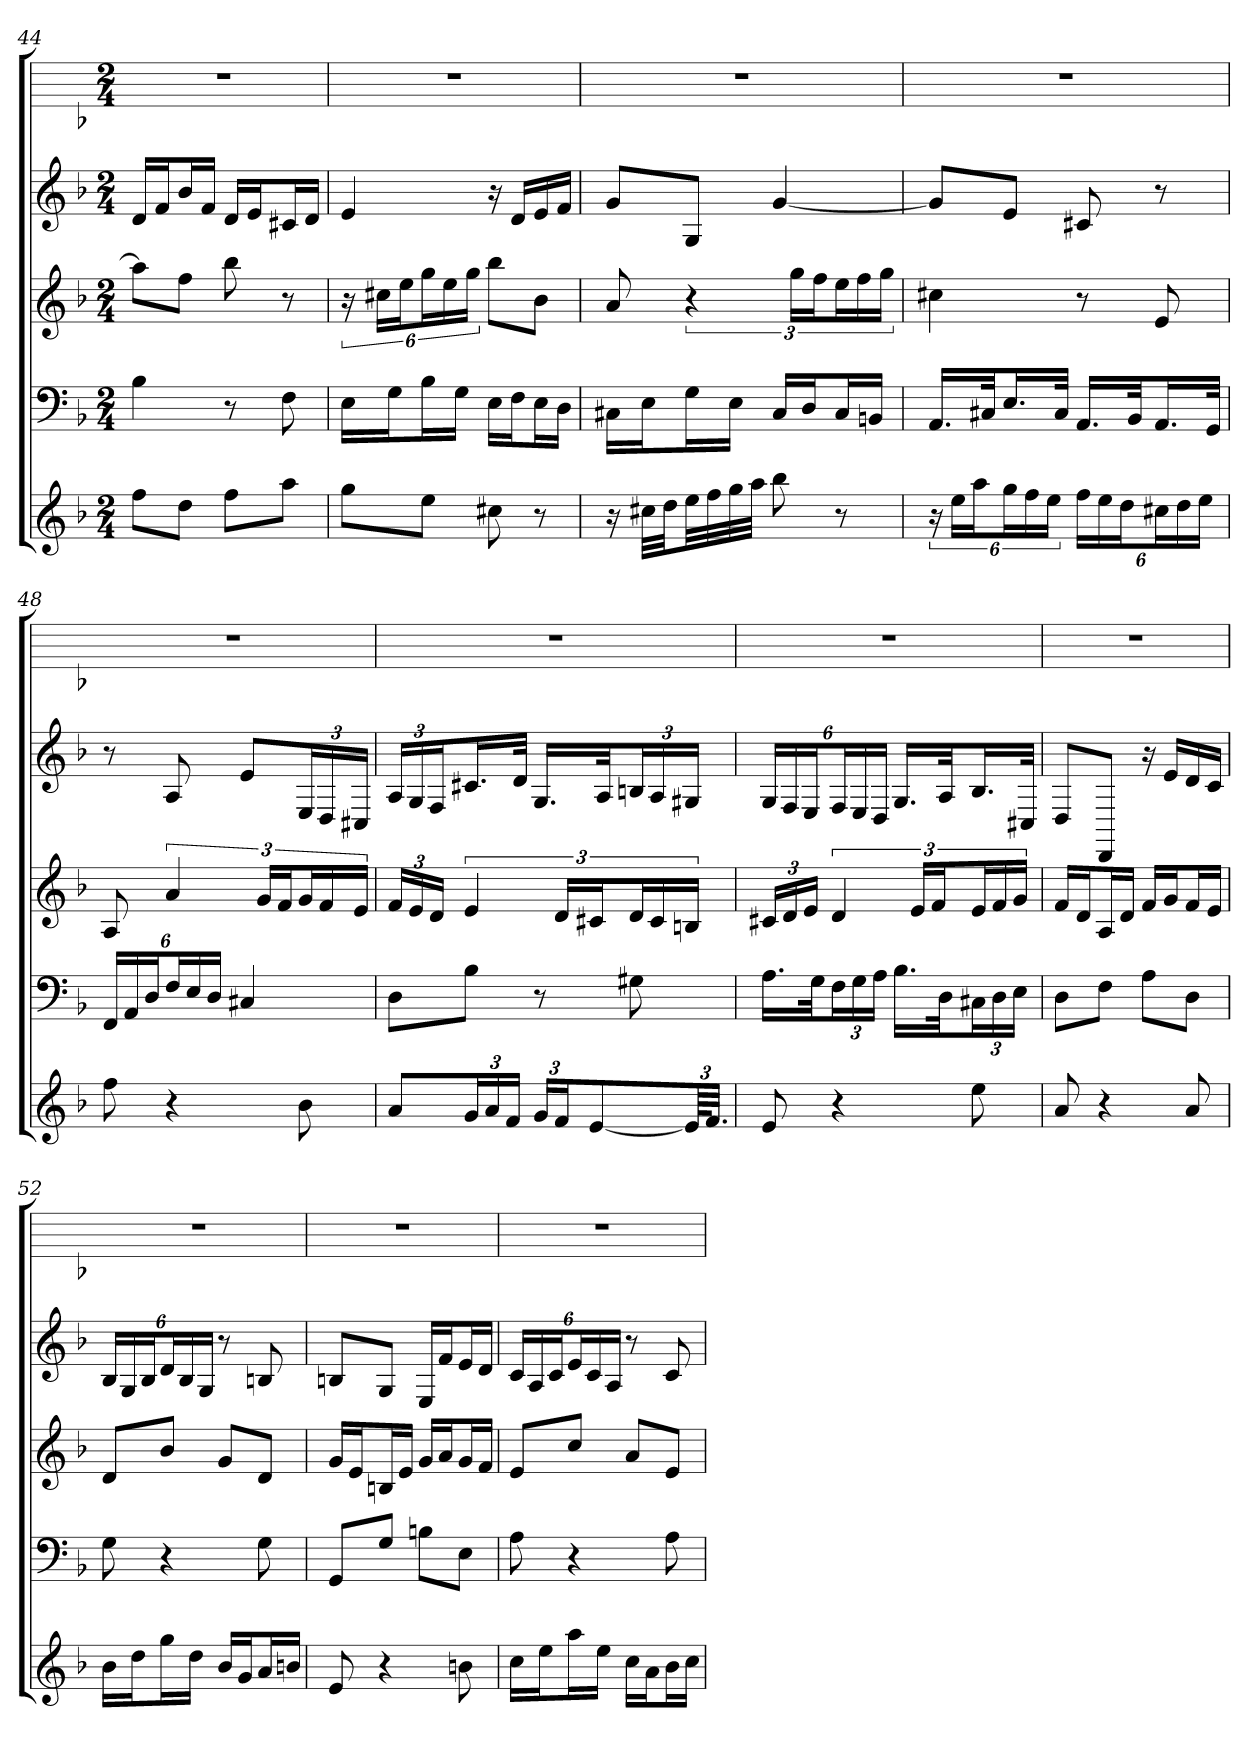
**kern	**kern	**kern	**kern	**kern
*part5	*part4	*part3	*part2	*part1
*staff5	*staff4	*staff3	*staff2	*staff1
*k[b-]	*k[b-]	*k[b-]	*k[b-]	*k[b-]
*d:	*d:	*d:	*d:	*d:
*M2/4	*M2/4	*M2/4	*M2/4	*M2/4
=44	=44	=44	=44	=44
8ffL	4B-	8aaL]	16dLL	2r
.	.	.	16fJ	.
8ddJ	.	8ffJ	16b-L	.
.	.	.	16fJJ	.
8ffL	8r	8bb-	16dLL	.
.	.	.	16eJ	.
8aaJ	8F	8r	16c#XL	.
.	.	.	16dJJ	.
=45	=45	=45	=45	=45
8ggL	16ELL	24r	4e	2r
.	.	24cc#XLL	.	.
.	16GJ	.	.	.
.	.	24eeJ	.	.
8eeJ	16B-L	24ggL	.	.
.	.	24ee	.	.
.	16GJJ	.	.	.
.	.	24ggJJ	.	.
8cc#X	16ELL	8bb-L	16r	.
.	16FJ	.	16dLL	.
8r	16EL	8b-J	16e	.
.	16DJJ	.	16fJJ	.
=46	=46	=46	=46	=46
16r	16C#XLL	8a	8gL	2r
32cc#XLLL	16EJ	.	.	.
32ddJJ	.	.	.	.
32eeLL	16GL	6r	8GJ	.
32ff	.	.	.	.
32gg	16EJJ	.	.	.
32aaJJJ	.	.	.	.
8bb-	16C#LL	.	[4g	.
.	.	24ggLL	.	.
.	16DJ	.	.	.
.	.	24ffJ	.	.
8r	16C#L	24eeL	.	.
.	.	24ff	.	.
.	16BBnJJ	.	.	.
.	.	24ggJJ	.	.
=47	=47	=47	=47	=47
24r	16.AALL	4cc#X	8gL]	2r
24eeLL	.	.	.	.
24aaJ	.	.	.	.
.	32C#XJk	.	.	.
24ggL	16.EL	.	8eJ	.
24ff	.	.	.	.
24eeJJ	.	.	.	.
.	32C#JJk	.	.	.
24ffLL	16.AALL	8r	8c#X	.
24ee	.	.	.	.
24ddJ	.	.	.	.
.	32BB-Jk	.	.	.
24cc#XL	16.AAL	8e	8r	.
24dd	.	.	.	.
24eeJJ	.	.	.	.
.	32GGJJk	.	.	.
=48	=48	=48	=48	=48
8ff	24FFLL	8A	8r	2r
.	24AA	.	.	.
.	24DJ	.	.	.
4r	24FL	6a	8A	.
.	24E	.	.	.
.	24DJJ	.	.	.
.	4C#X	.	8eL	.
.	.	24gLL	.	.
.	.	24fJ	.	.
8b-	.	24gL	24EL	.
.	.	24f	24D	.
.	.	24eJJ	24C#XJJ	.
=49	=49	=49	=49	=49
8aL	8DL	24fLL	24ALL	2r
.	.	24e	24G	.
.	.	24dJJ	24FJ	.
24gL	8B-J	6e	16.c#XL	.
24a	.	.	.	.
24fJJ	.	.	.	.
.	.	.	32dJJk	.
24gLL	8r	.	16.GLL	.
24fJ	.	24dLL	.	.
[8e	.	24c#XJ	.	.
.	.	.	32AJk	.
.	8G#X	24dL	24BnL	.
.	.	24c#	24A	.
96eKLL]	.	24BnJJ	24G#XJJ	.
48.fJJJ	.	.	.	.
=50	=50	=50	=50	=50
8e	16.ALL	24c#XLL	24GLL	2r
.	.	24d	24F	.
.	.	24eJJ	24EJ	.
.	32GJk	.	.	.
4r	24FL	6d	24FL	.
.	24G	.	24E	.
.	24AJJ	.	24DJJ	.
.	16.B-LL	.	16.GLL	.
.	.	24eLL	.	.
.	.	24fJ	.	.
.	32DJk	.	32AJk	.
8ee	24C#XL	24eL	16.B-L	.
.	24D	24f	.	.
.	24EJJ	24gJJ	.	.
.	.	.	32C#XJJk	.
=51	=51	=51	=51	=51
8a	8DL	16fLL	8DL	2r
.	.	16dJ	.	.
4r	8FJ	16AL	8DDJ	.
.	.	16dJJ	.	.
.	8AL	16fLL	16r	.
.	.	16gJ	16eLL	.
8a	8DJ	16fL	16d	.
.	.	16eJJ	16cJJ	.
=52	=52	=52	=52	=52
16b-LL	8G	8dL	24B-LL	2r
.	.	.	24G	.
16ddJ	.	.	.	.
.	.	.	24B-J	.
16ggL	4r	8b-J	24dL	.
.	.	.	24B-	.
16ddJJ	.	.	.	.
.	.	.	24GJJ	.
16b-LL	.	8gL	8r	.
16gJ	.	.	.	.
16aL	8G	8dJ	8Bn	.
16bnJJ	.	.	.	.
=53	=53	=53	=53	=53
8e	8GGL	16gLL	8BnL	2r
.	.	16eJ	.	.
4r	8GJ	16BnL	8GJ	.
.	.	16eJJ	.	.
.	8BnL	16gLL	16ELL	.
.	.	16aJ	16fJ	.
8bn	8EJ	16gL	16eL	.
.	.	16fJJ	16dJJ	.
=54	=54	=54	=54	=54
16ccLL	8A	8eL	24cLL	2r
.	.	.	24A	.
16eeJ	.	.	.	.
.	.	.	24cJ	.
16aaL	4r	8ccJ	24eL	.
.	.	.	24c	.
16eeJJ	.	.	.	.
.	.	.	24AJJ	.
16ccLL	.	8aL	8r	.
16aJ	.	.	.	.
16b-L	8A	8eJ	8c	.
16ccJJ	.	.	.	.
=	=	=	=	=
*-	*-	*-	*-	*-
